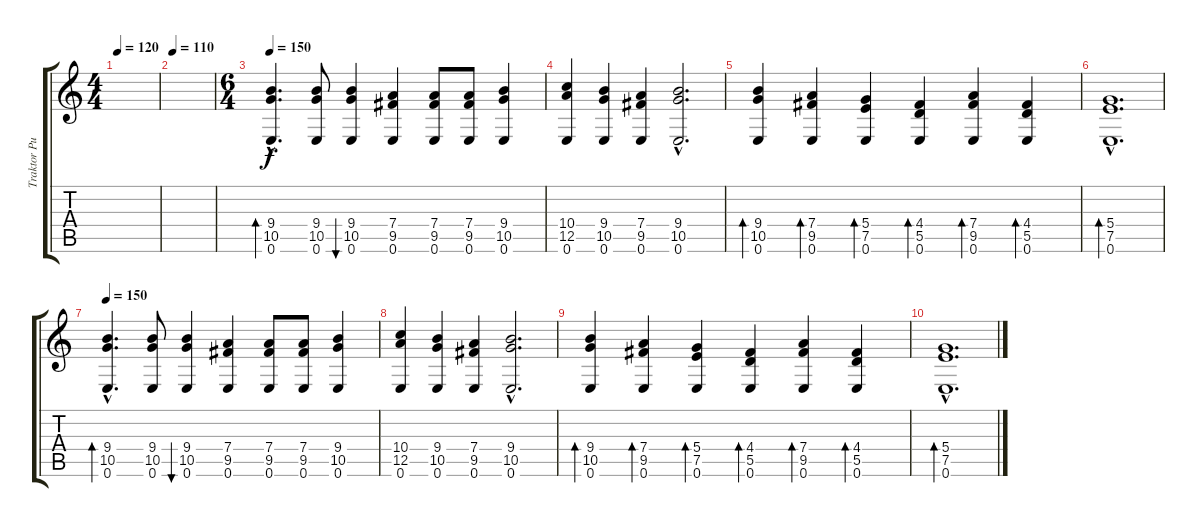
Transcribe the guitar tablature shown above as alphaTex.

\track ("Traktor Pulling" "Traktor Pu") {instrument acousticguitarsteel}
\staff {score tabs}
\tuning (E4 B3 G3 D3 A2 E2) {hide}
\ts (4 4)
\tempo 120
\clef g2
\ks c
|
\tempo 110
|
\ts (6 4)
\tempo 150
(9.4{hac} 10.5{hac} 0.6{hac}).4{d bd 240} (9.4 10.5 0.6).8 (9.4 10.5 0.6).4{bu 240} (7.4 9.5 0.6).4 (7.4 9.5 0.6).8 (7.4 9.5 0.6).8 (9.4 10.5 0.6).4 |
(10.4 12.5 0.6).4 (9.4 10.5 0.6).4 (7.4 9.5 0.6).4 (9.4{hac} 10.5{hac} 0.6{hac}).2{d} |
(9.4 10.5 0.6).4{bd 240} (7.4 9.5 0.6).4{bd 240} (5.4 7.5 0.6).4{bd 240} (4.4 5.5 0.6).4{bd 240} (7.4 9.5 0.6).4{bd 240} (4.4 5.5 0.6).4{bd 240} |
(5.4{hac} 7.5{hac} 0.6{hac}).1{d bd 240} |
\tempo 150
(9.4{hac} 10.5{hac} 0.6{hac}).4{d bd 240} (9.4 10.5 0.6).8 (9.4 10.5 0.6).4{bu 240} (7.4 9.5 0.6).4 (7.4 9.5 0.6).8 (7.4 9.5 0.6).8 (9.4 10.5 0.6).4 |
(10.4 12.5 0.6).4 (9.4 10.5 0.6).4 (7.4 9.5 0.6).4 (9.4{hac} 10.5{hac} 0.6{hac}).2{d} |
(9.4 10.5 0.6).4{bd 240} (7.4 9.5 0.6).4{bd 240} (5.4 7.5 0.6).4{bd 240} (4.4 5.5 0.6).4{bd 240} (7.4 9.5 0.6).4{bd 240} (4.4 5.5 0.6).4{bd 240} |
(5.4{hac} 7.5{hac} 0.6{hac}).1{d bd 240}
